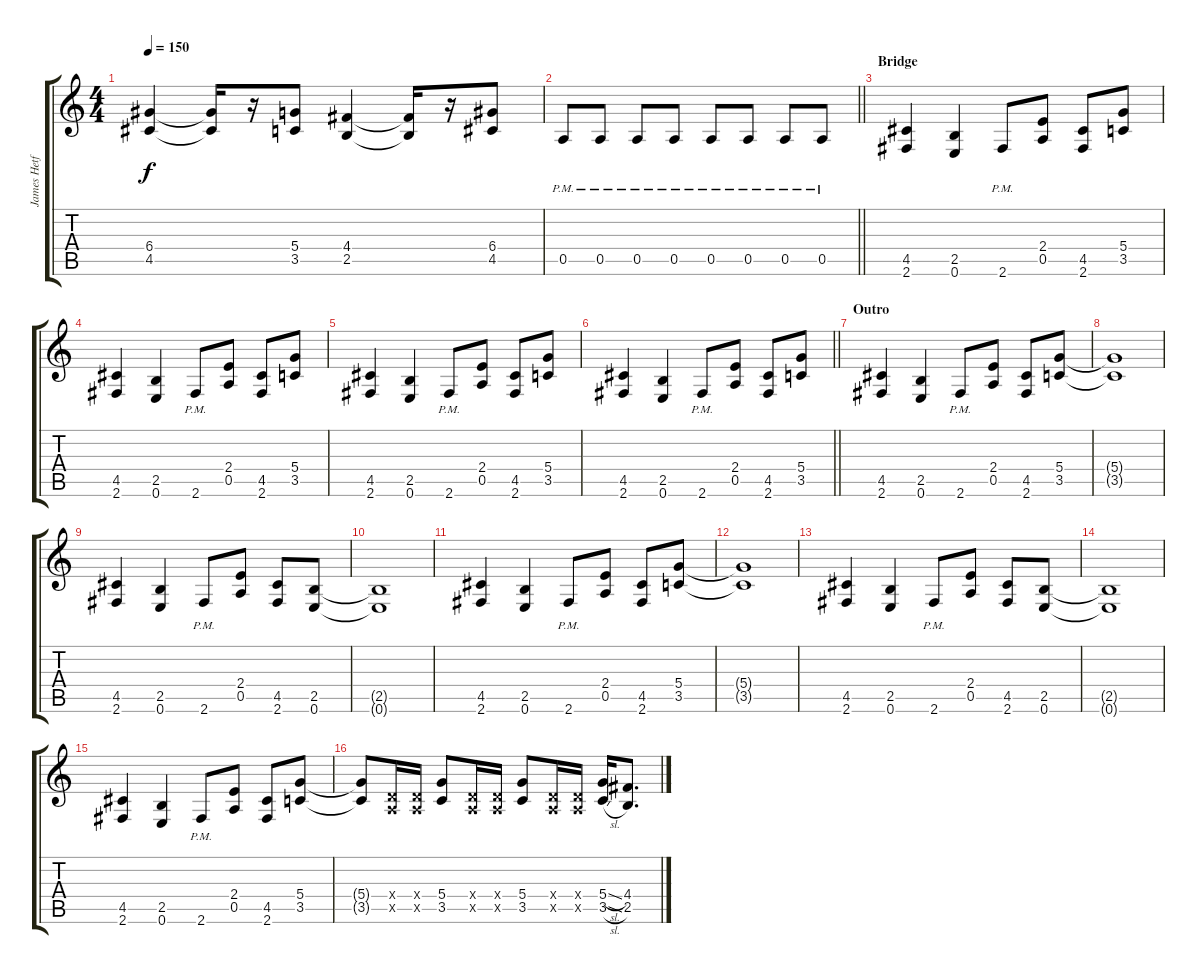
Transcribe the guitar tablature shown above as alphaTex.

\track ("James Hetfield" "James Hetf") {instrument distortionguitar}
\staff {score tabs}
\tuning (E4 B3 G3 D3 A2 E2) {hide}
\ts (4 4)
\tempo 150
\clef g2
\ks c
(6.4 4.5).4{dy f} (6.4{t} 4.5{t}).16 r.16 (5.4 3.5).8 (4.4 2.5).4 (4.4{t} 2.5{t}).16 r.16 (6.4 4.5).8 |
\barLineRight lightlight
0.5{pm}.8 0.5{pm}.8 0.5{pm}.8 0.5{pm}.8 0.5{pm}.8 0.5{pm}.8 0.5{pm}.8 0.5{pm}.8 |
\section ("" "Bridge")
(4.5 2.6).4 (2.5 0.6).4 2.6{pm}.8 (2.4 0.5).8 (4.5 2.6).8 (5.4 3.5).8 |
(4.5 2.6).4 (2.5 0.6).4 2.6{pm}.8 (2.4 0.5).8 (4.5 2.6).8 (5.4 3.5).8 |
(4.5 2.6).4 (2.5 0.6).4 2.6{pm}.8 (2.4 0.5).8 (4.5 2.6).8 (5.4 3.5).8 |
\barLineRight lightlight
(4.5 2.6).4 (2.5 0.6).4 2.6{pm}.8 (2.4 0.5).8 (4.5 2.6).8 (5.4 3.5).8 |
\section ("" "Outro")
(4.5 2.6).4 (2.5 0.6).4 2.6{pm}.8 (2.4 0.5).8 (4.5 2.6).8 (5.4 3.5).8 |
(5.4{t} 3.5{t}).1 |
(4.5 2.6).4 (2.5 0.6).4 2.6{pm}.8 (2.4 0.5).8 (4.5 2.6).8 (2.5 0.6).8 |
(2.5{t} 0.6{t}).1 |
(4.5 2.6).4 (2.5 0.6).4 2.6{pm}.8 (2.4 0.5).8 (4.5 2.6).8 (5.4 3.5).8 |
(5.4{t} 3.5{t}).1 |
(4.5 2.6).4 (2.5 0.6).4 2.6{pm}.8 (2.4 0.5).8 (4.5 2.6).8 (2.5 0.6).8 |
(2.5{t} 0.6{t}).1 |
(4.5 2.6).4 (2.5 0.6).4 2.6{pm}.8 (2.4 0.5).8 (4.5 2.6).8 (5.4 3.5).8 |
(5.4{t} 3.5{t}).8 (0.4{x} 0.5{x}).16 (0.4{x} 0.5{x}).16 (5.4 3.5).8 (0.4{x} 0.5{x}).16 (0.4{x} 0.5{x}).16 (5.4 3.5).8 (0.4{x} 0.5{x}).16 (0.4{x} 0.5{x}).16 (5.4{sl} 3.5{sl}).16 (4.4 2.5).8{d}
